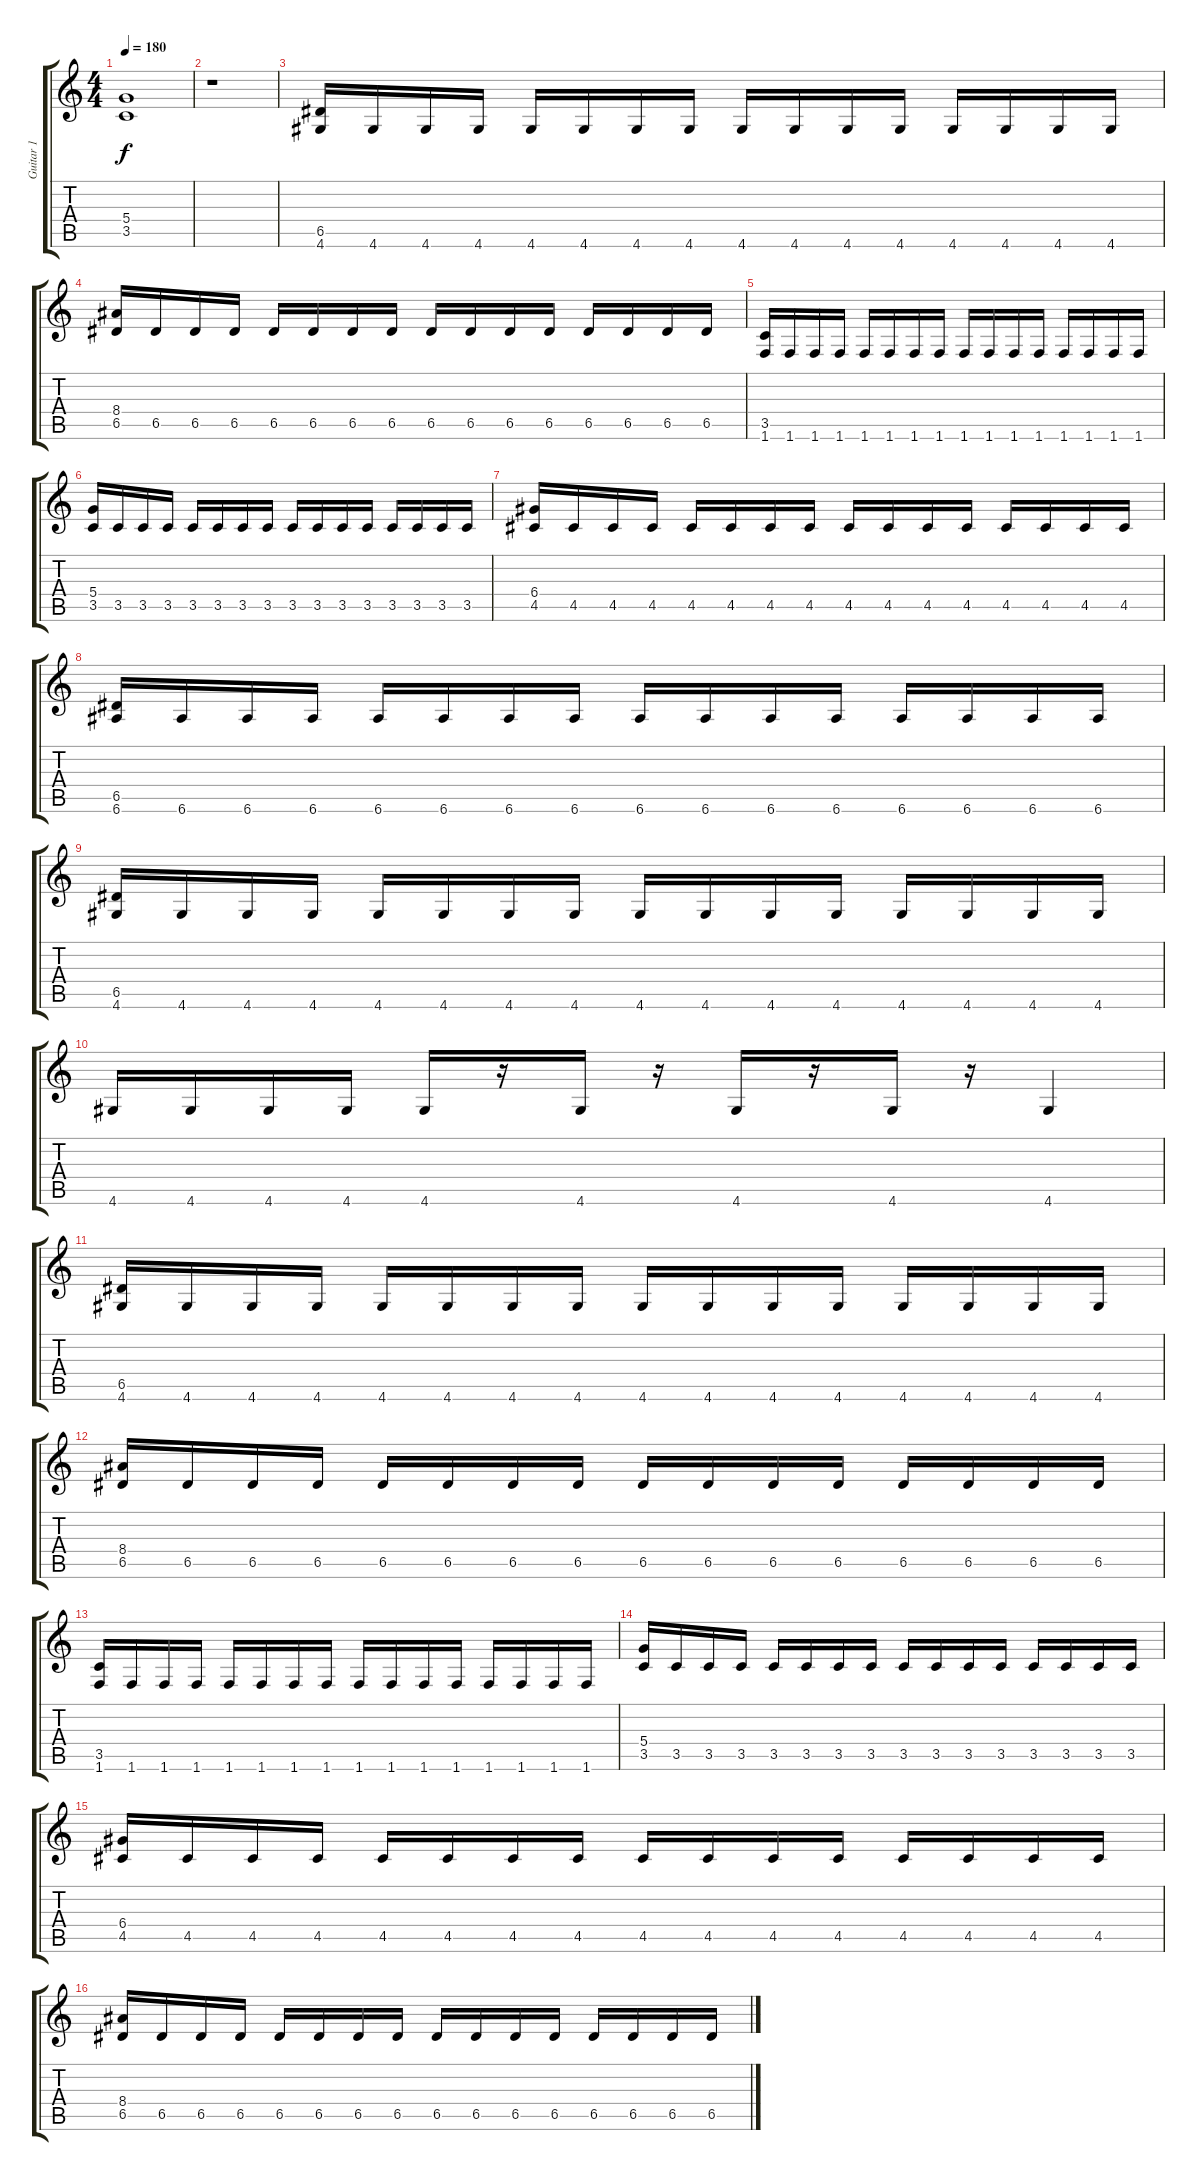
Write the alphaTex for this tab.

\track ("Guitar 1" "Guitar 1") {instrument distortionguitar}
\staff {score tabs}
\tuning (E4 B3 G3 D3 A2 E2) {hide}
\ts (4 4)
\tempo 180
\clef g2
\ks c
(5.4 3.5).1{dy f} |
r.1 |
(6.5 4.6).16 4.6.16 4.6.16 4.6.16 4.6.16 4.6.16 4.6.16 4.6.16 4.6.16 4.6.16 4.6.16 4.6.16 4.6.16 4.6.16 4.6.16 4.6.16 |
(8.4 6.5).16 6.5.16 6.5.16 6.5.16 6.5.16 6.5.16 6.5.16 6.5.16 6.5.16 6.5.16 6.5.16 6.5.16 6.5.16 6.5.16 6.5.16 6.5.16 |
(3.5 1.6).16 1.6.16 1.6.16 1.6.16 1.6.16 1.6.16 1.6.16 1.6.16 1.6.16 1.6.16 1.6.16 1.6.16 1.6.16 1.6.16 1.6.16 1.6.16 |
(5.4 3.5).16 3.5.16 3.5.16 3.5.16 3.5.16 3.5.16 3.5.16 3.5.16 3.5.16 3.5.16 3.5.16 3.5.16 3.5.16 3.5.16 3.5.16 3.5.16 |
(6.4 4.5).16 4.5.16 4.5.16 4.5.16 4.5.16 4.5.16 4.5.16 4.5.16 4.5.16 4.5.16 4.5.16 4.5.16 4.5.16 4.5.16 4.5.16 4.5.16 |
(6.5 6.6).16 6.6.16 6.6.16 6.6.16 6.6.16 6.6.16 6.6.16 6.6.16 6.6.16 6.6.16 6.6.16 6.6.16 6.6.16 6.6.16 6.6.16 6.6.16 |
(6.5 4.6).16 4.6.16 4.6.16 4.6.16 4.6.16 4.6.16 4.6.16 4.6.16 4.6.16 4.6.16 4.6.16 4.6.16 4.6.16 4.6.16 4.6.16 4.6.16 |
4.6.16 4.6.16 4.6.16 4.6.16 4.6.16 r.16 4.6.16 r.16 4.6.16 r.16 4.6.16 r.16 4.6.4 |
(6.5 4.6).16 4.6.16 4.6.16 4.6.16 4.6.16 4.6.16 4.6.16 4.6.16 4.6.16 4.6.16 4.6.16 4.6.16 4.6.16 4.6.16 4.6.16 4.6.16 |
(8.4 6.5).16 6.5.16 6.5.16 6.5.16 6.5.16 6.5.16 6.5.16 6.5.16 6.5.16 6.5.16 6.5.16 6.5.16 6.5.16 6.5.16 6.5.16 6.5.16 |
(3.5 1.6).16 1.6.16 1.6.16 1.6.16 1.6.16 1.6.16 1.6.16 1.6.16 1.6.16 1.6.16 1.6.16 1.6.16 1.6.16 1.6.16 1.6.16 1.6.16 |
(5.4 3.5).16 3.5.16 3.5.16 3.5.16 3.5.16 3.5.16 3.5.16 3.5.16 3.5.16 3.5.16 3.5.16 3.5.16 3.5.16 3.5.16 3.5.16 3.5.16 |
(6.4 4.5).16 4.5.16 4.5.16 4.5.16 4.5.16 4.5.16 4.5.16 4.5.16 4.5.16 4.5.16 4.5.16 4.5.16 4.5.16 4.5.16 4.5.16 4.5.16 |
(8.4 6.5).16 6.5.16 6.5.16 6.5.16 6.5.16 6.5.16 6.5.16 6.5.16 6.5.16 6.5.16 6.5.16 6.5.16 6.5.16 6.5.16 6.5.16 6.5.16
